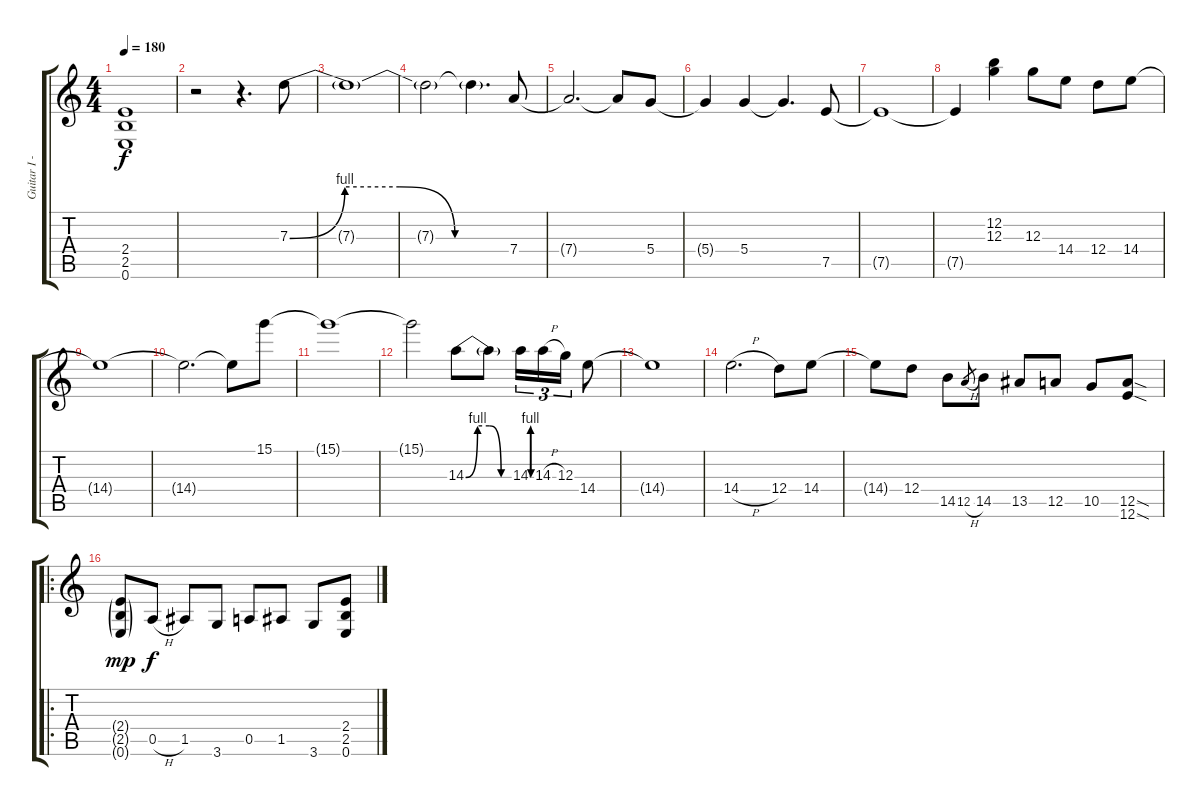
\track ("Guitar I - James" "Guitar I -") {instrument distortionguitar}
\staff {score tabs}
\tuning (E4 B3 G3 D3 A2 E2) {hide}
\ts (4 4)
\tempo 180
\clef g2
\ks c
(2.4{t} 2.5{t} 0.6{t}).1{dy f} |
r.2 r.4{d} 7.3{be (custom 0 0 15 4 30 4 45 0 60 0)}.8 |
7.3{t}.1 |
7.3{t}.2 7.3{t}.4{d} 7.4.8 |
7.4{t}.2{d} 7.4{t}.8 5.4.8 |
5.4{t}.4 5.4.4 5.4{t}.4{d} 7.5.8 |
7.5{t}.1 |
7.5{t}.4 (12.2 12.3).4 12.3.8 14.4.8 12.4.8 14.4.8 |
14.4{t}.1 |
14.4{t}.2{d} 14.4{t}.8 15.1.8 |
15.1{t}.1 |
15.1{t}.2 14.3{be (custom 0 0 15 4 30 4 45 0 60 0)}.8 14.3{t}.8 14.3{be (custom 0 0 15 4 30 4 45 0 60 0)}.16{tu (3 2)} 14.3{h}.16{tu (3 2)} 12.3.16{tu (3 2)} 14.4.8 |
14.4{t}.1 |
14.4{h}.2{d} 12.4.8 14.4.8 |
14.4{t}.8 12.4.8 14.5.8 12.5{h}.8{gr} 14.5.8 13.5.8 12.5.8 10.5.8 (12.5{sod} 12.6{sod}).8 |
\ro
(2.4{g} 2.5{g} 0.6{g}).8{dy mp} 0.5{h}.8{dy f} 1.5.8 3.6.8 0.5.8 1.5.8 3.6.8 (2.4 2.5 0.6).8
